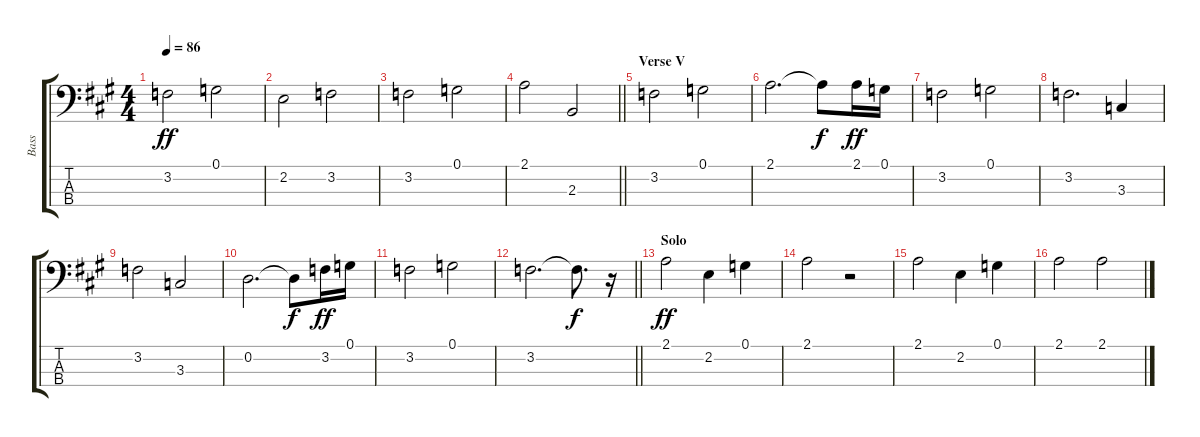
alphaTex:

\track ("Bass" "Bass") {instrument electricbassfinger}
\staff {score tabs}
\tuning (G2 D2 A1 E1) {hide}
\ts (4 4)
\tempo 86
\clef f4
\ks a
3.2.2{dy ff} 0.1.2 |
2.2.2 3.2.2 |
3.2.2 0.1.2 |
\barLineRight lightlight
2.1.2 2.3.2 |
\section ("" "Verse V")
3.2.2 0.1.2 |
2.1.2{d} 2.1{t}.8{dy f} 2.1.16{dy ff} 0.1.16 |
3.2.2 0.1.2 |
3.2.2{d} 3.3.4 |
3.2.2 3.3.2 |
0.2.2{d} 0.2{t}.8{dy f} 3.2.16{dy ff} 0.1.16 |
3.2.2 0.1.2 |
\barLineRight lightlight
3.2.2{d} 3.2{t}.8{d dy f} r.16 |
\section ("" "Solo")
2.1.2{dy ff} 2.2.4 0.1.4 |
2.1.2 r.2 |
2.1.2 2.2.4 0.1.4 |
2.1.2 2.1.2
